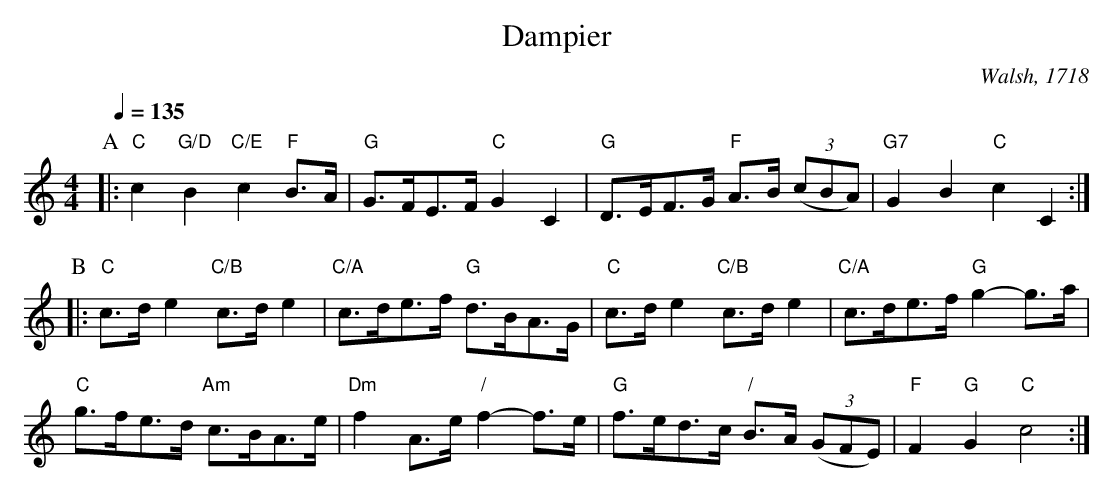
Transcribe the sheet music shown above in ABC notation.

X:1
T:Dampier
C:Walsh, 1718
L:1/8
M:4/4
Q:1/4=135
K:C
P:A
|: "C"c2 "G/D"B2 "C/E"c2 "F"B>A | "G"G>FE>F "C"G2C2 | "G"D>EF>G "F"A>B ((3cBA) | "G7"G2B2 "C"c2C2 :|
P:B
|: "C"c>de2 "C/B"c>de2 | "C/A"c>de>f "G"d>BA>G | "C"c>de2 "C/B"c>de2 | "C/A"c>de>f "G"g2-g>a |
"C"g>fe>d "Am"c>BA>e | "Dm"f2A>e "/"f2-f>e | "G"f>ed>c "/"B>A ((3GFE) | "F"F2 "G"G2 "C"c4 :|
